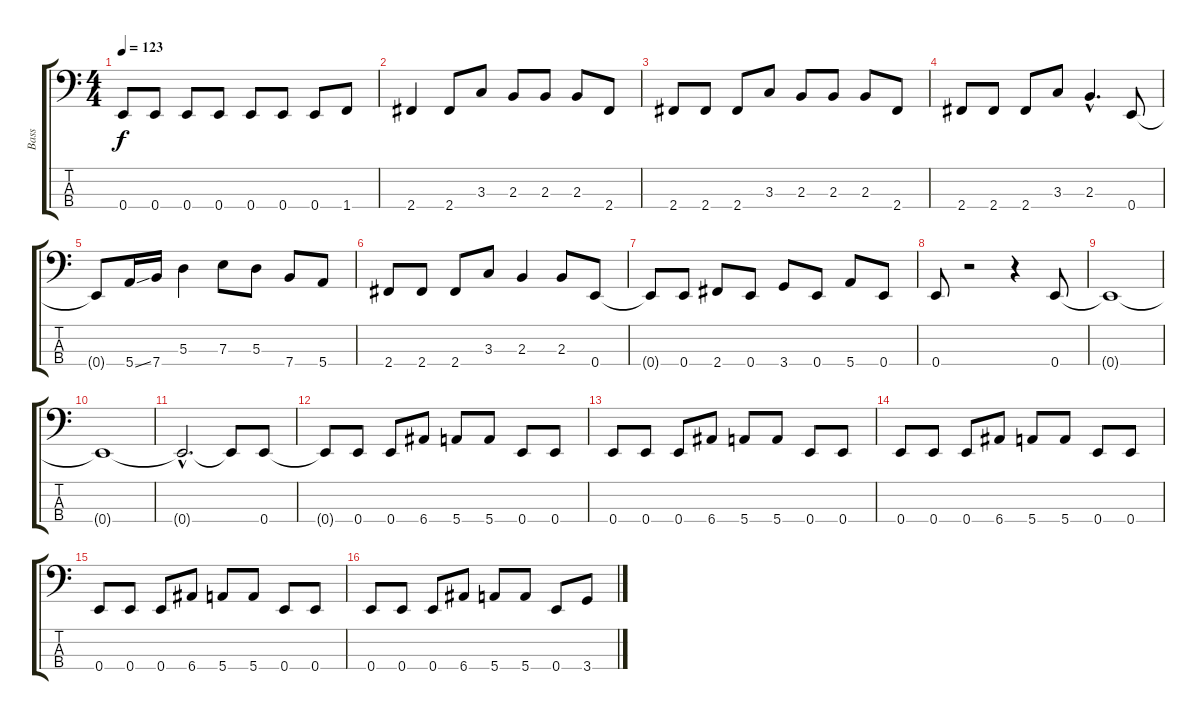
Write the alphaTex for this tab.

\track ("Bass" "Bass") {instrument electricbassfinger}
\staff {score tabs}
\tuning (G2 D2 A1 E1) {hide}
\ts (4 4)
\tempo 123
\clef f4
\ks c
0.4{t}.8{dy f} 0.4.8 0.4.8 0.4.8 0.4.8 0.4.8 0.4.8 1.4.8 |
2.4.4 2.4.8 3.3.8 2.3.8 2.3.8 2.3.8 2.4.8 |
2.4.8 2.4.8 2.4.8 3.3.8 2.3.8 2.3.8 2.3.8 2.4.8 |
2.4.8 2.4.8 2.4.8 3.3.8 2.3{hac}.4{d} 0.4.8 |
0.4{t}.8 5.4{ss}.16 7.4.16 5.3.4 7.3.8 5.3.8 7.4.8 5.4.8 |
2.4.8 2.4.8 2.4.8 3.3.8 2.3.4 2.3.8 0.4.8 |
0.4{t}.8 0.4.8 2.4.8 0.4.8 3.4.8 0.4.8 5.4.8 0.4.8 |
0.4.8 r.2 r.4 0.4.8 |
0.4{t}.1 |
0.4{t}.1 |
0.4{hac t}.2{d} 0.4{t}.8 0.4.8 |
0.4{t}.8 0.4.8 0.4.8 6.4.8 5.4.8 5.4.8 0.4.8 0.4.8 |
0.4.8 0.4.8 0.4.8 6.4.8 5.4.8 5.4.8 0.4.8 0.4.8 |
0.4.8 0.4.8 0.4.8 6.4.8 5.4.8 5.4.8 0.4.8 0.4.8 |
0.4.8 0.4.8 0.4.8 6.4.8 5.4.8 5.4.8 0.4.8 0.4.8 |
0.4.8 0.4.8 0.4.8 6.4.8 5.4.8 5.4.8 0.4.8 3.4.8
